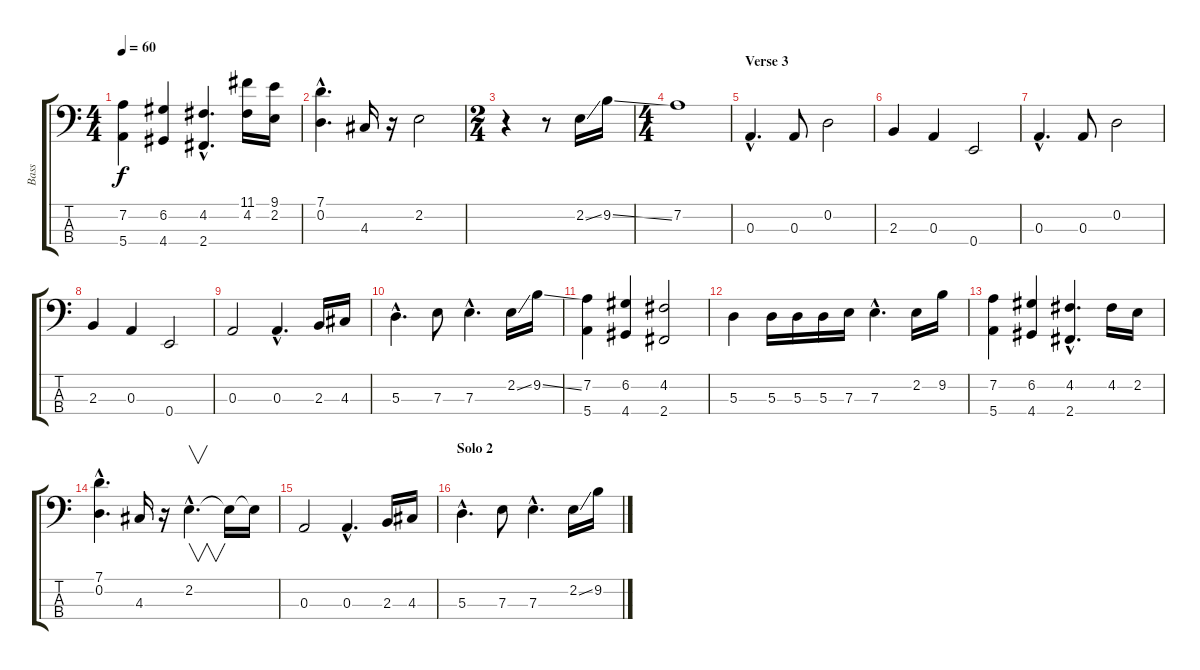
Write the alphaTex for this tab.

\track ("Bass" "Bass") {instrument electricbassfinger}
\staff {score tabs}
\tuning (G2 D2 A1 E1) {hide}
\ts (4 4)
\tempo 60
\clef f4
\ks c
(7.2 5.4).4{dy f} (6.2 4.4).4 (4.2{hac} 2.4{hac}).4{d} (11.1 4.2).16{volume 14} (9.1 2.2).16 |
(7.1{hac} 0.2{hac}).4{d} 4.3.16 r.16 2.2.2 |
\ts (2 4)
r.4 r.8 2.2{ss}.16{volume 10} 9.2{ss}.16 |
\ts (4 4)
7.2.1 |
\section ("" "Verse 3")
0.3{hac}.4{d} 0.3.8 0.2.2 |
2.3.4 0.3.4 0.4.2 |
0.3{hac}.4{d} 0.3.8 0.2.2 |
2.3.4 0.3.4 0.4.2 |
0.3.2 0.3{hac}.4{d} 2.3.16 4.3.16 |
5.3{hac}.4{d} 7.3.8 7.3{hac}.4{d} 2.2{ss}.16 9.2{ss}.16 |
(7.2 5.4).4 (6.2 4.4).4 (4.2 2.4).2 |
5.3.4 5.3.16 5.3.16 5.3.16 7.3.16 7.3{hac}.4{d} 2.2.16{instrument slapbass1} 9.2.16 |
(7.2 5.4).4{instrument electricbassfinger} (6.2 4.4).4 (4.2{hac} 2.4{hac}).4{d} 4.2.16{volume 14 instrument slapbass1} 2.2.16 |
(7.1{hac} 0.2{hac}).4{d instrument electricbassfinger} 4.3.16 r.16 2.2{hac}.4{v d} 2.2{t}.16 2.2{t}.16 |
0.3.2 0.3{hac}.4{d} 2.3.16 4.3.16 |
\section ("" "Solo 2")
5.3{hac}.4{d} 7.3.8 7.3{hac}.4{d} 2.2{ss}.16 9.2{ss}.16
